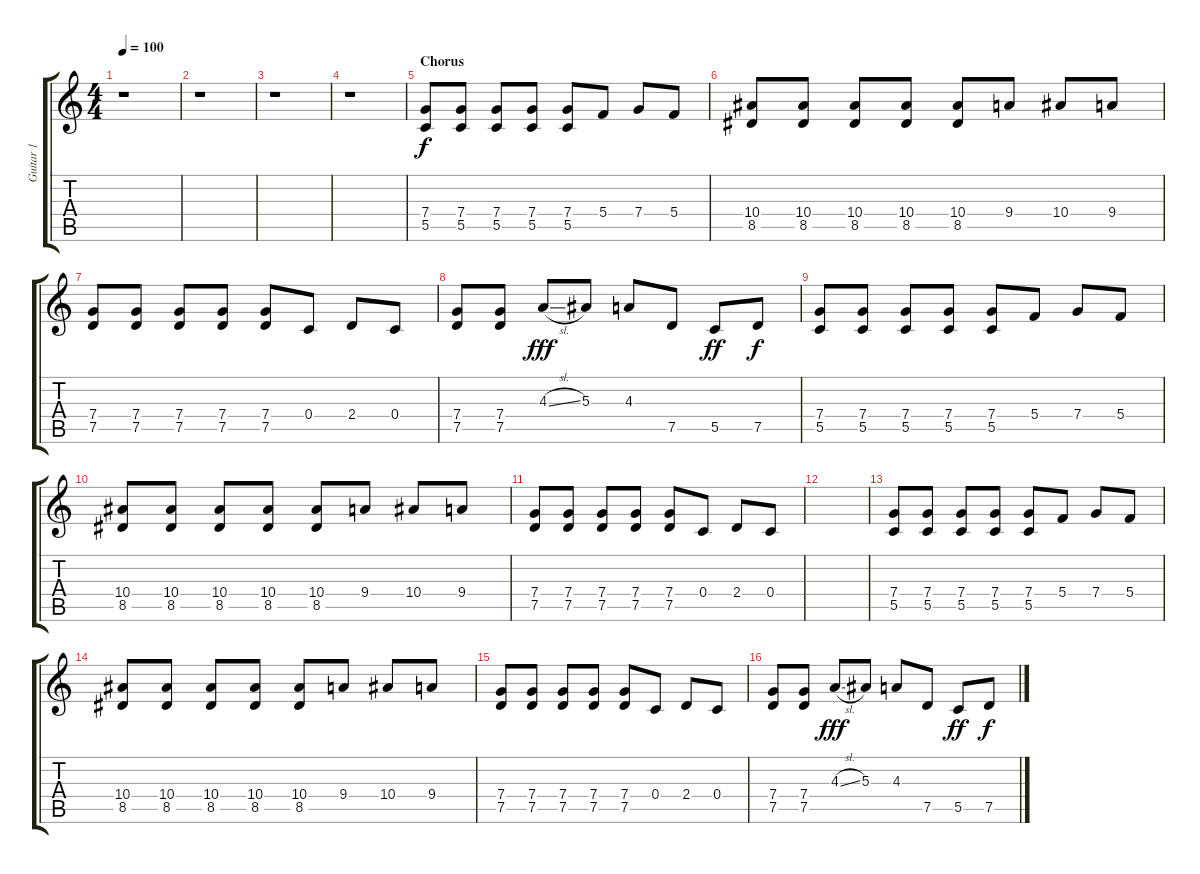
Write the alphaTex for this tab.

\track ("Guitar 1" "Guitar 1") {instrument electricguitarclean}
\staff {score tabs}
\tuning (D4 A3 F3 C3 G2 D2) {hide}
\ts (4 4)
\tempo 100
\clef g2
\ks c
r.1{dy f} |
r.1 |
r.1 |
r.1 |
\section ("" "Chorus")
(7.4 5.5).8{volume 14 instrument distortionguitar} (7.4 5.5).8 (7.4 5.5).8 (7.4 5.5).8 (7.4 5.5).8 5.4.8 7.4.8 5.4.8 |
(10.4 8.5).8 (10.4 8.5).8 (10.4 8.5).8 (10.4 8.5).8 (10.4 8.5).8 9.4.8 10.4.8 9.4.8 |
(7.4 7.5).8 (7.4 7.5).8 (7.4 7.5).8 (7.4 7.5).8 (7.4 7.5).8 0.4.8 2.4.8 0.4.8 |
(7.4 7.5).8 (7.4 7.5).8 4.3{sl}.8{dy fff} 5.3.8 4.3.8 7.5.8 5.5.8{dy ff} 7.5.8{dy f} |
(7.4 5.5).8 (7.4 5.5).8 (7.4 5.5).8 (7.4 5.5).8 (7.4 5.5).8 5.4.8 7.4.8 5.4.8 |
(10.4 8.5).8 (10.4 8.5).8 (10.4 8.5).8 (10.4 8.5).8 (10.4 8.5).8 9.4.8 10.4.8 9.4.8 |
(7.4 7.5).8 (7.4 7.5).8 (7.4 7.5).8 (7.4 7.5).8 (7.4 7.5).8 0.4.8 2.4.8 0.4.8 |
|
(7.4 5.5).8 (7.4 5.5).8 (7.4 5.5).8 (7.4 5.5).8 (7.4 5.5).8 5.4.8 7.4.8 5.4.8 |
(10.4 8.5).8 (10.4 8.5).8 (10.4 8.5).8 (10.4 8.5).8 (10.4 8.5).8 9.4.8 10.4.8 9.4.8 |
(7.4 7.5).8 (7.4 7.5).8 (7.4 7.5).8 (7.4 7.5).8 (7.4 7.5).8 0.4.8 2.4.8 0.4.8 |
(7.4 7.5).8 (7.4 7.5).8 4.3{sl}.8{dy fff} 5.3.8 4.3.8 7.5.8 5.5.8{dy ff} 7.5.8{dy f}
